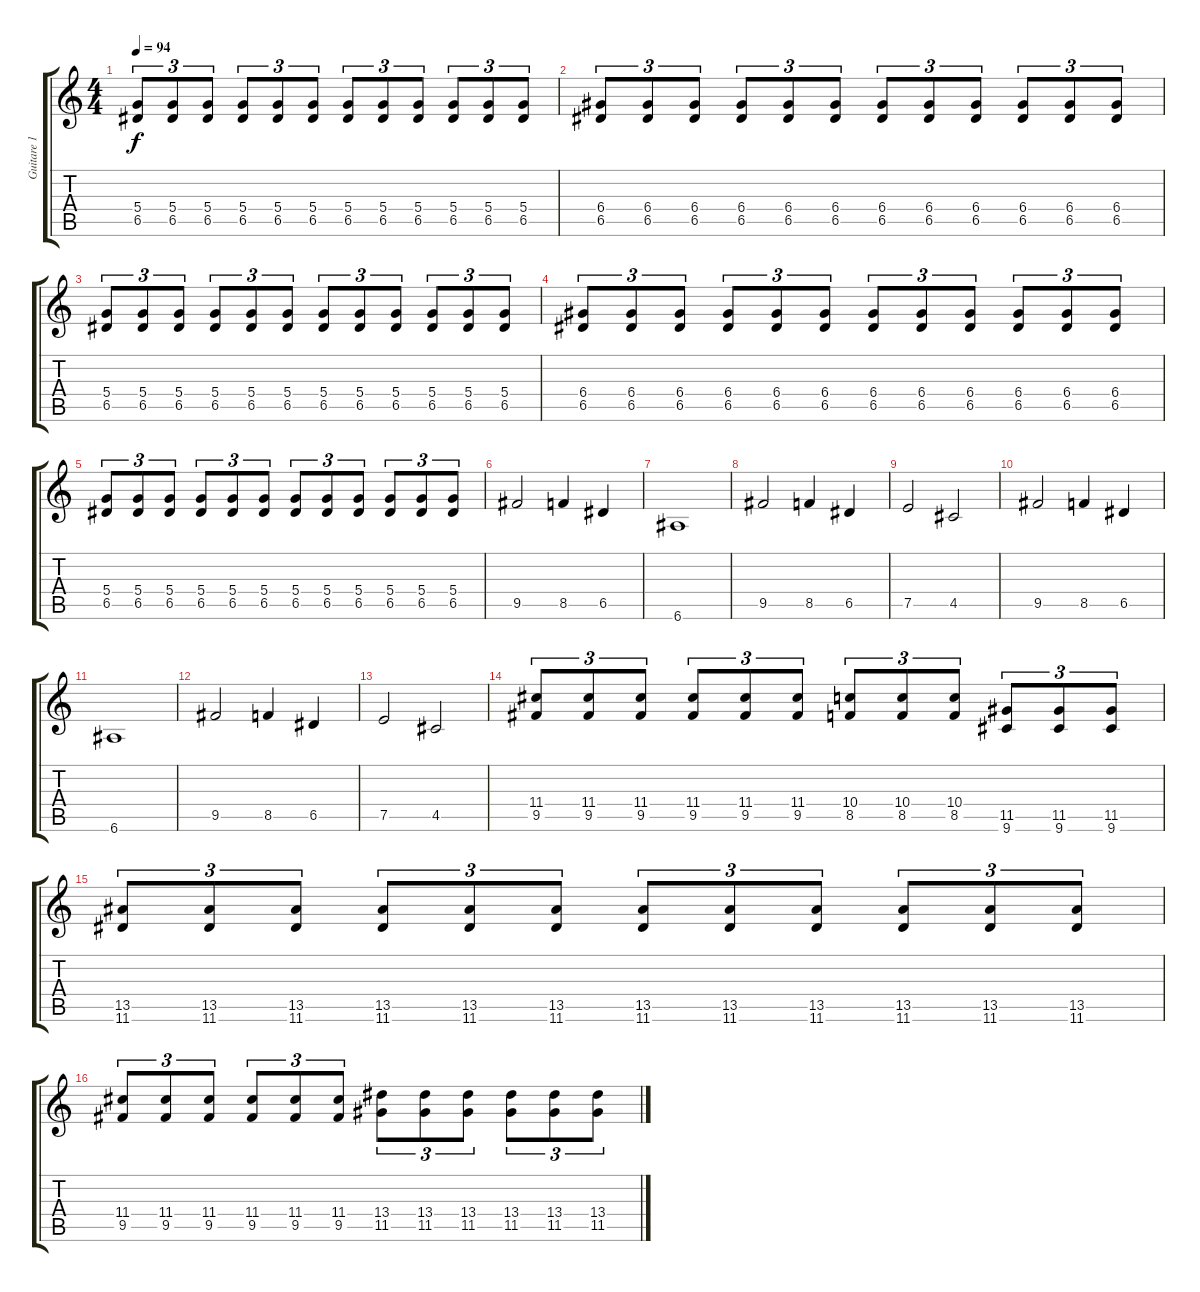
\track ("Guitare 1" "Guitare 1") {instrument distortionguitar}
\staff {score tabs}
\tuning (E4 B3 G3 D3 A2 E2) {hide}
\ts (4 4)
\tempo 94
\clef g2
\ks c
(5.4 6.5).8{tu (3 2) dy f} (5.4 6.5).8{tu (3 2)} (5.4 6.5).8{tu (3 2)} (5.4 6.5).8{tu (3 2)} (5.4 6.5).8{tu (3 2)} (5.4 6.5).8{tu (3 2)} (5.4 6.5).8{tu (3 2)} (5.4 6.5).8{tu (3 2)} (5.4 6.5).8{tu (3 2)} (5.4 6.5).8{tu (3 2)} (5.4 6.5).8{tu (3 2)} (5.4 6.5).8{tu (3 2)} |
(6.4 6.5).8{tu (3 2)} (6.4 6.5).8{tu (3 2)} (6.4 6.5).8{tu (3 2)} (6.4 6.5).8{tu (3 2)} (6.4 6.5).8{tu (3 2)} (6.4 6.5).8{tu (3 2)} (6.4 6.5).8{tu (3 2)} (6.4 6.5).8{tu (3 2)} (6.4 6.5).8{tu (3 2)} (6.4 6.5).8{tu (3 2)} (6.4 6.5).8{tu (3 2)} (6.4 6.5).8{tu (3 2)} |
(5.4 6.5).8{tu (3 2)} (5.4 6.5).8{tu (3 2)} (5.4 6.5).8{tu (3 2)} (5.4 6.5).8{tu (3 2)} (5.4 6.5).8{tu (3 2)} (5.4 6.5).8{tu (3 2)} (5.4 6.5).8{tu (3 2)} (5.4 6.5).8{tu (3 2)} (5.4 6.5).8{tu (3 2)} (5.4 6.5).8{tu (3 2)} (5.4 6.5).8{tu (3 2)} (5.4 6.5).8{tu (3 2)} |
(6.4 6.5).8{tu (3 2)} (6.4 6.5).8{tu (3 2)} (6.4 6.5).8{tu (3 2)} (6.4 6.5).8{tu (3 2)} (6.4 6.5).8{tu (3 2)} (6.4 6.5).8{tu (3 2)} (6.4 6.5).8{tu (3 2)} (6.4 6.5).8{tu (3 2)} (6.4 6.5).8{tu (3 2)} (6.4 6.5).8{tu (3 2)} (6.4 6.5).8{tu (3 2)} (6.4 6.5).8{tu (3 2)} |
(5.4 6.5).8{tu (3 2)} (5.4 6.5).8{tu (3 2)} (5.4 6.5).8{tu (3 2)} (5.4 6.5).8{tu (3 2)} (5.4 6.5).8{tu (3 2)} (5.4 6.5).8{tu (3 2)} (5.4 6.5).8{tu (3 2)} (5.4 6.5).8{tu (3 2)} (5.4 6.5).8{tu (3 2)} (5.4 6.5).8{tu (3 2)} (5.4 6.5).8{tu (3 2)} (5.4 6.5).8{tu (3 2)} |
9.5.2 8.5.4 6.5.4 |
6.6.1 |
9.5.2 8.5.4 6.5.4 |
7.5.2 4.5.2 |
9.5.2 8.5.4 6.5.4 |
6.6.1 |
9.5.2 8.5.4 6.5.4 |
7.5.2 4.5.2 |
(11.4 9.5).8{tu (3 2)} (11.4 9.5).8{tu (3 2)} (11.4 9.5).8{tu (3 2)} (11.4 9.5).8{tu (3 2)} (11.4 9.5).8{tu (3 2)} (11.4 9.5).8{tu (3 2)} (10.4 8.5).8{tu (3 2)} (10.4 8.5).8{tu (3 2)} (10.4 8.5).8{tu (3 2)} (11.5 9.6).8{tu (3 2)} (11.5 9.6).8{tu (3 2)} (11.5 9.6).8{tu (3 2)} |
(13.5 11.6).8{tu (3 2)} (13.5 11.6).8{tu (3 2)} (13.5 11.6).8{tu (3 2)} (13.5 11.6).8{tu (3 2)} (13.5 11.6).8{tu (3 2)} (13.5 11.6).8{tu (3 2)} (13.5 11.6).8{tu (3 2)} (13.5 11.6).8{tu (3 2)} (13.5 11.6).8{tu (3 2)} (13.5 11.6).8{tu (3 2)} (13.5 11.6).8{tu (3 2)} (13.5 11.6).8{tu (3 2)} |
(11.4 9.5).8{tu (3 2)} (11.4 9.5).8{tu (3 2)} (11.4 9.5).8{tu (3 2)} (11.4 9.5).8{tu (3 2)} (11.4 9.5).8{tu (3 2)} (11.4 9.5).8{tu (3 2)} (13.4 11.5).8{tu (3 2)} (13.4 11.5).8{tu (3 2)} (13.4 11.5).8{tu (3 2)} (13.4 11.5).8{tu (3 2)} (13.4 11.5).8{tu (3 2)} (13.4 11.5).8{tu (3 2)}
